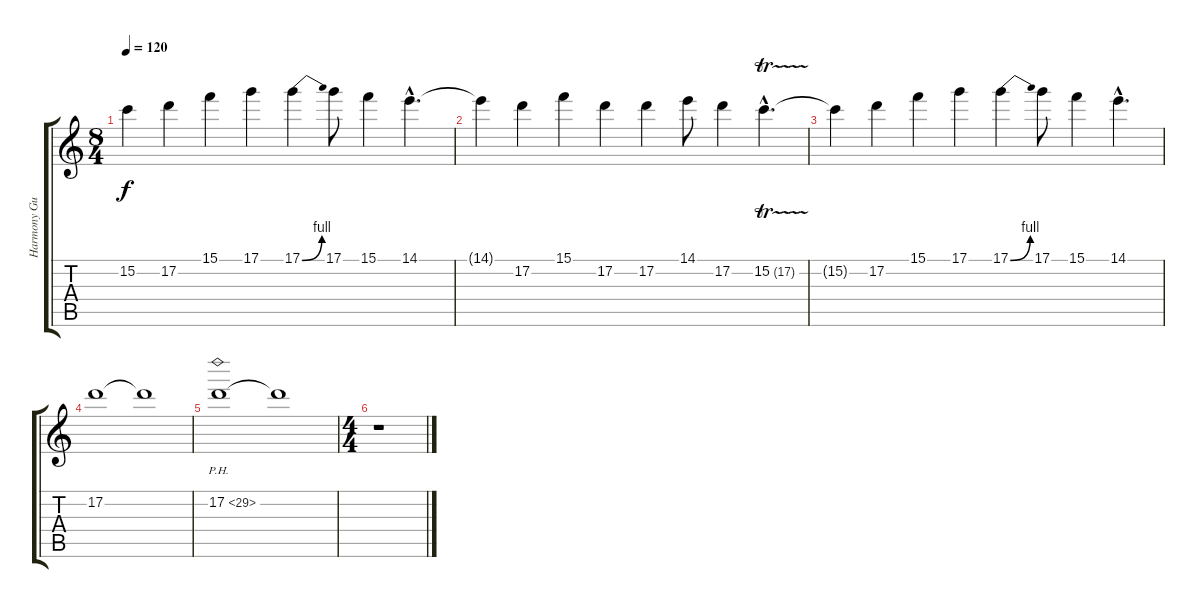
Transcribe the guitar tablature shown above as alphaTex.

\track ("Harmony Guitar" "Harmony Gu") {instrument overdrivenguitar}
\staff {score tabs}
\tuning (D4 A3 F3 C3 G2 D2) {hide}
\ts (8 4)
\tempo 120
\clef g2
\ks c
15.2{t}.4{dy f} 17.2.4 15.1.4 17.1.4 17.1{be (bend 0 0 60 4)}.4 17.1.8 15.1.4 14.1{hac}.4{d} |
14.1{t}.4 17.2.4 15.1.4 17.2.4 17.2.4 14.1.8 17.2.4 15.2{tr (17 32) hac}.4{d} |
15.2{t}.4 17.2.4 15.1.4 17.1.4 17.1{be (bend 0 0 60 4)}.4 17.1.8 15.1.4 14.1{hac}.4{d} |
17.2.1 17.2{t}.1 |
17.2{ph 12}.1 17.2{t}.1 |
\ts (4 4)
r.1
